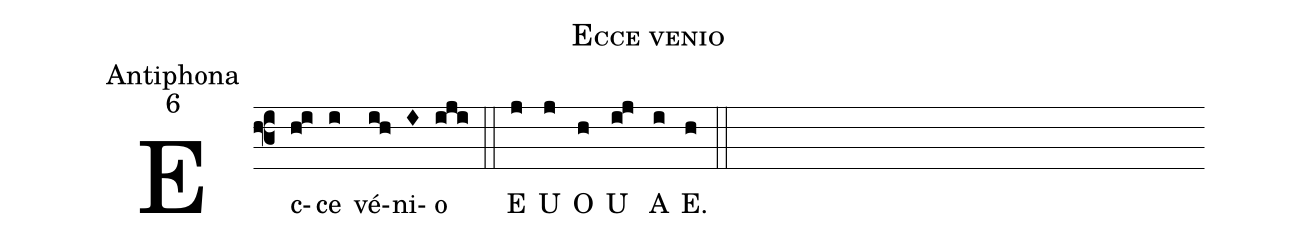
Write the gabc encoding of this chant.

name:Ecce venio;
office-part:Antiphona;
mode:6;
%%
(f3) Ec(h!i)ce(i) vé(i!h)ni(I)o(iji) (::) E(j) U(j) O(h) U(i!j) A(i) E.(h) (::)
